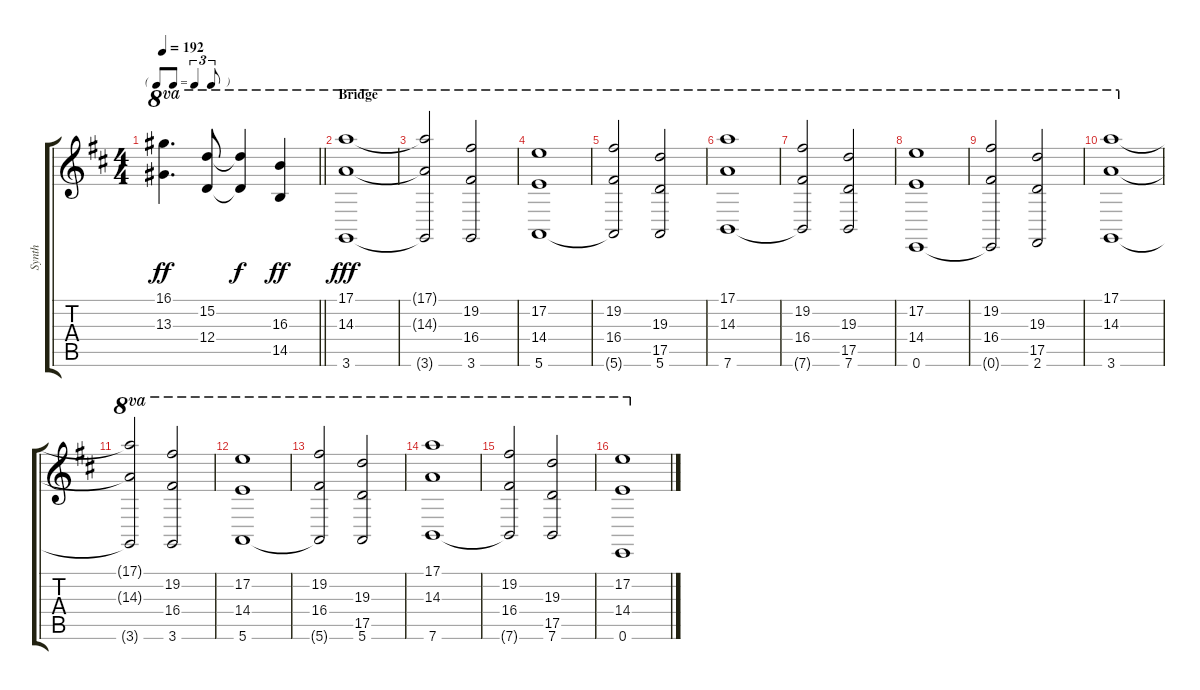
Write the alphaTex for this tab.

\track ("Synth" "Synth") {instrument acousticguitarnylon}
\staff {score tabs}
\tuning (E4 B3 G3 D3 A2 E2) {hide}
\ts (4 4)
\tf triplet8th
\tempo 192
\clef g2
\barLineRight lightlight
\ks bminor
(16.1 13.3).4{d ot 8va dy ff} (15.2 12.4).8{ot 8va} (15.2{t} 12.4{t}).4{ot 8va dy f} (16.3 14.5).4{ot 8va dy ff} |
\section ("" "Bridge")
(17.1 14.3 3.6).1{ot 8va dy fff} |
(17.1{t} 14.3{t} 3.6{t}).2{ot 8va} (19.2 16.4 3.6).2{ot 8va} |
(17.2 14.4 5.6).1{ot 8va} |
(19.2 16.4 5.6{t}).2{ot 8va} (19.3 17.5 5.6).2{ot 8va} |
(17.1 14.3 7.6).1{ot 8va} |
(19.2 16.4 7.6{t}).2{ot 8va} (19.3 17.5 7.6).2{ot 8va} |
(17.2 14.4 0.6).1{ot 8va} |
(19.2 16.4 0.6{t}).2{ot 8va} (19.3 17.5 2.6).2{ot 8va} |
(17.1 14.3 3.6).1{ot 8va} |
(17.1{t} 14.3{t} 3.6{t}).2{ot 8va} (19.2 16.4 3.6).2{ot 8va} |
(17.2 14.4 5.6).1{ot 8va} |
(19.2 16.4 5.6{t}).2{ot 8va} (19.3 17.5 5.6).2{ot 8va} |
(17.1 14.3 7.6).1{ot 8va} |
(19.2 16.4 7.6{t}).2{ot 8va} (19.3 17.5 7.6).2{ot 8va} |
(17.2 14.4 0.6).1{ot 8va}
